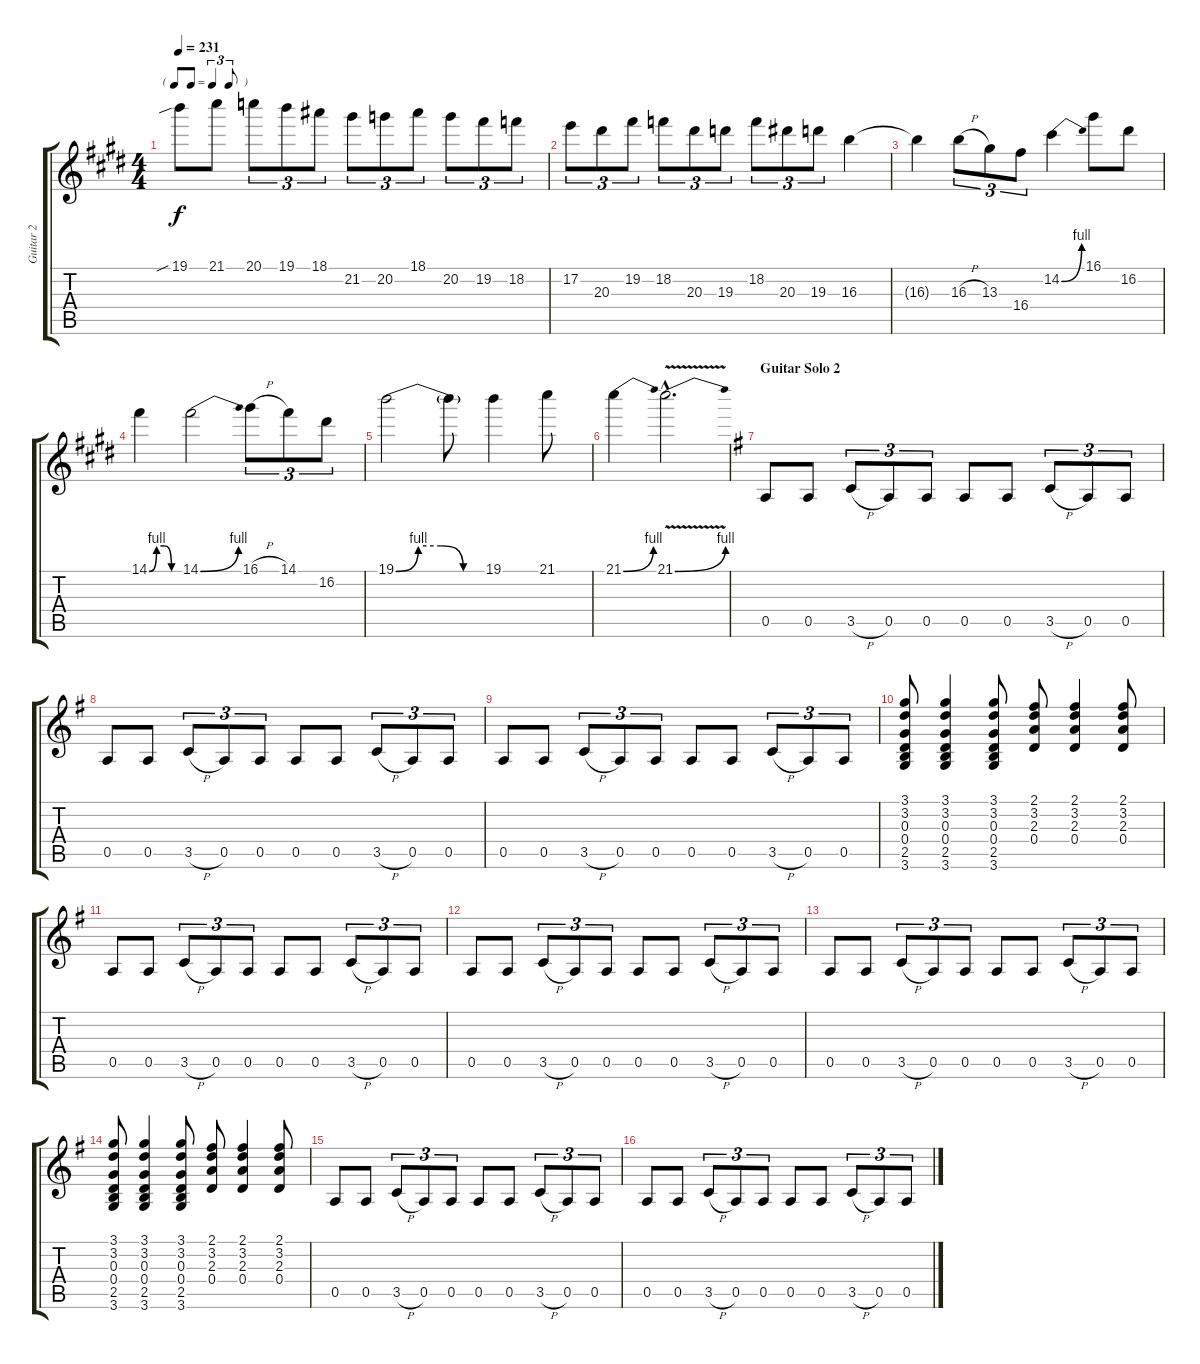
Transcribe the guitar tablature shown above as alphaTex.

\track ("Guitar 2" "Guitar 2") {instrument distortionguitar}
\staff {score tabs}
\tuning (E4 B3 G3 D3 A2 E2) {hide}
\ts (4 4)
\tf triplet8th
\tempo 231
\clef g2
\ks c#minor
19.1{sib}.8{dy f} 21.1.8 20.1.8{tu (3 2)} 19.1.8{tu (3 2)} 18.1.8{tu (3 2)} 21.2.8{tu (3 2)} 20.2.8{tu (3 2)} 18.1.8{tu (3 2)} 20.2.8{tu (3 2)} 19.2.8{tu (3 2)} 18.2.8{tu (3 2)} |
17.2.8{tu (3 2)} 20.3.8{tu (3 2)} 19.2.8{tu (3 2)} 18.2.8{tu (3 2)} 20.3.8{tu (3 2)} 19.3.8{tu (3 2)} 18.2.8{tu (3 2)} 20.3.8{tu (3 2)} 19.3.8{tu (3 2)} 16.3.4 |
16.3{t}.4 16.3{h}.8{tu (3 2)} 13.3.8{tu (3 2)} 16.4.8{tu (3 2)} 14.2{be (bend 0 0 60 4)}.4 16.1.8 16.2.8 |
14.1{be (custom 0 0 15 4 30 4 45 0 60 0)}.4 14.1{be (bend 0 0 60 4)}.2 16.1{h}.8{tu (3 2)} 14.1.8{tu (3 2)} 16.2.8{tu (3 2)} |
19.1{be (custom 0 0 15 4 30 4 45 0 60 0)}.2 19.1{t}.8 19.1.4 21.1.8 |
21.1{be (bend 0 0 60 4)}.4 21.1{be (bend 0 0 60 4) v hac}.2{d} |
\section ("" "Guitar Solo 2")
\ks eminor
0.5.8 0.5.8 3.5{h}.8{tu (3 2)} 0.5.8{tu (3 2)} 0.5.8{tu (3 2)} 0.5.8 0.5.8 3.5{h}.8{tu (3 2)} 0.5.8{tu (3 2)} 0.5.8{tu (3 2)} |
0.5.8 0.5.8 3.5{h}.8{tu (3 2)} 0.5.8{tu (3 2)} 0.5.8{tu (3 2)} 0.5.8 0.5.8 3.5{h}.8{tu (3 2)} 0.5.8{tu (3 2)} 0.5.8{tu (3 2)} |
0.5.8 0.5.8 3.5{h}.8{tu (3 2)} 0.5.8{tu (3 2)} 0.5.8{tu (3 2)} 0.5.8 0.5.8 3.5{h}.8{tu (3 2)} 0.5.8{tu (3 2)} 0.5.8{tu (3 2)} |
(3.1 3.2 0.3 0.4 2.5 3.6).8 (3.1 3.2 0.3 0.4 2.5 3.6).4 (3.1 3.2 0.3 0.4 2.5 3.6).8 (2.1 3.2 2.3 0.4).8 (2.1 3.2 2.3 0.4).4 (2.1 3.2 2.3 0.4).8 |
0.5.8 0.5.8 3.5{h}.8{tu (3 2)} 0.5.8{tu (3 2)} 0.5.8{tu (3 2)} 0.5.8 0.5.8 3.5{h}.8{tu (3 2)} 0.5.8{tu (3 2)} 0.5.8{tu (3 2)} |
0.5.8 0.5.8 3.5{h}.8{tu (3 2)} 0.5.8{tu (3 2)} 0.5.8{tu (3 2)} 0.5.8 0.5.8 3.5{h}.8{tu (3 2)} 0.5.8{tu (3 2)} 0.5.8{tu (3 2)} |
0.5.8 0.5.8 3.5{h}.8{tu (3 2)} 0.5.8{tu (3 2)} 0.5.8{tu (3 2)} 0.5.8 0.5.8 3.5{h}.8{tu (3 2)} 0.5.8{tu (3 2)} 0.5.8{tu (3 2)} |
(3.1 3.2 0.3 0.4 2.5 3.6).8 (3.1 3.2 0.3 0.4 2.5 3.6).4 (3.1 3.2 0.3 0.4 2.5 3.6).8 (2.1 3.2 2.3 0.4).8 (2.1 3.2 2.3 0.4).4 (2.1 3.2 2.3 0.4).8 |
0.5.8 0.5.8 3.5{h}.8{tu (3 2)} 0.5.8{tu (3 2)} 0.5.8{tu (3 2)} 0.5.8 0.5.8 3.5{h}.8{tu (3 2)} 0.5.8{tu (3 2)} 0.5.8{tu (3 2)} |
0.5.8 0.5.8 3.5{h}.8{tu (3 2)} 0.5.8{tu (3 2)} 0.5.8{tu (3 2)} 0.5.8 0.5.8 3.5{h}.8{tu (3 2)} 0.5.8{tu (3 2)} 0.5.8{tu (3 2)}
